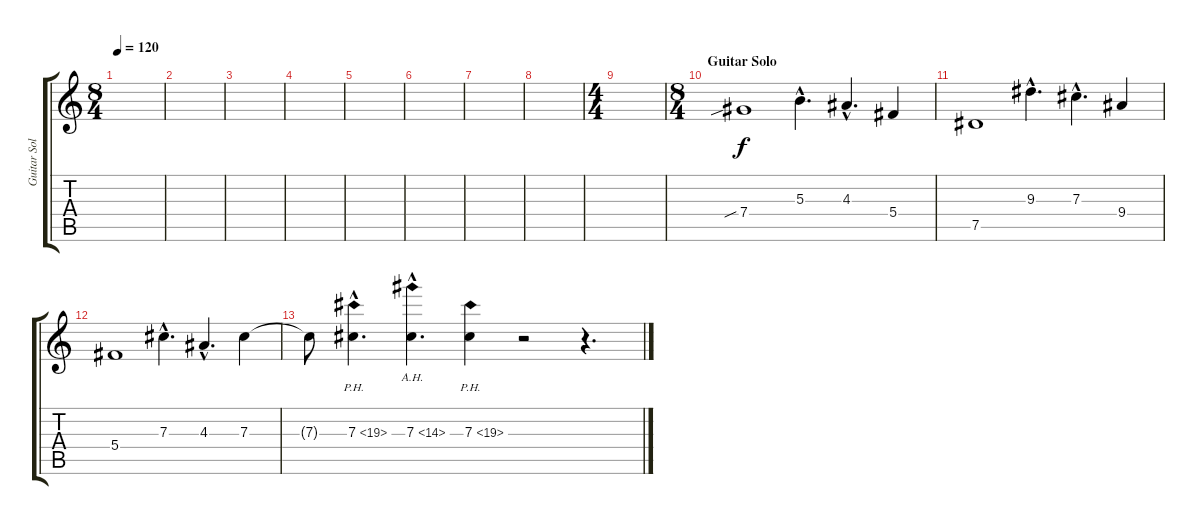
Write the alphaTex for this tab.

\track ("Guitar Solo" "Guitar Sol") {instrument overdrivenguitar}
\staff {score tabs}
\tuning (Eb4 Bb3 Gb3 Db3 Ab2 Eb2) {hide}
\ts (8 4)
\tempo 120
\clef g2
\ks c
|
|
|
|
|
|
|
|
\ts (4 4)
|
\ts (8 4)
\section ("" "Guitar Solo")
7.4{sib}.1 5.3{hac}.4{d} 4.3{hac}.4{d} 5.4.4 |
7.5.1 9.3{hac}.4{d} 7.3{hac}.4{d} 9.4.4 |
5.4.1 7.3{hac}.4{d} 4.3{hac}.4{d} 7.3.4 |
7.3{t}.8 7.3{ph 12 hac}.4{d} 7.3{ah 7 hac}.4{d} 7.3{ph 12}.4 r.2 r.4{d}
